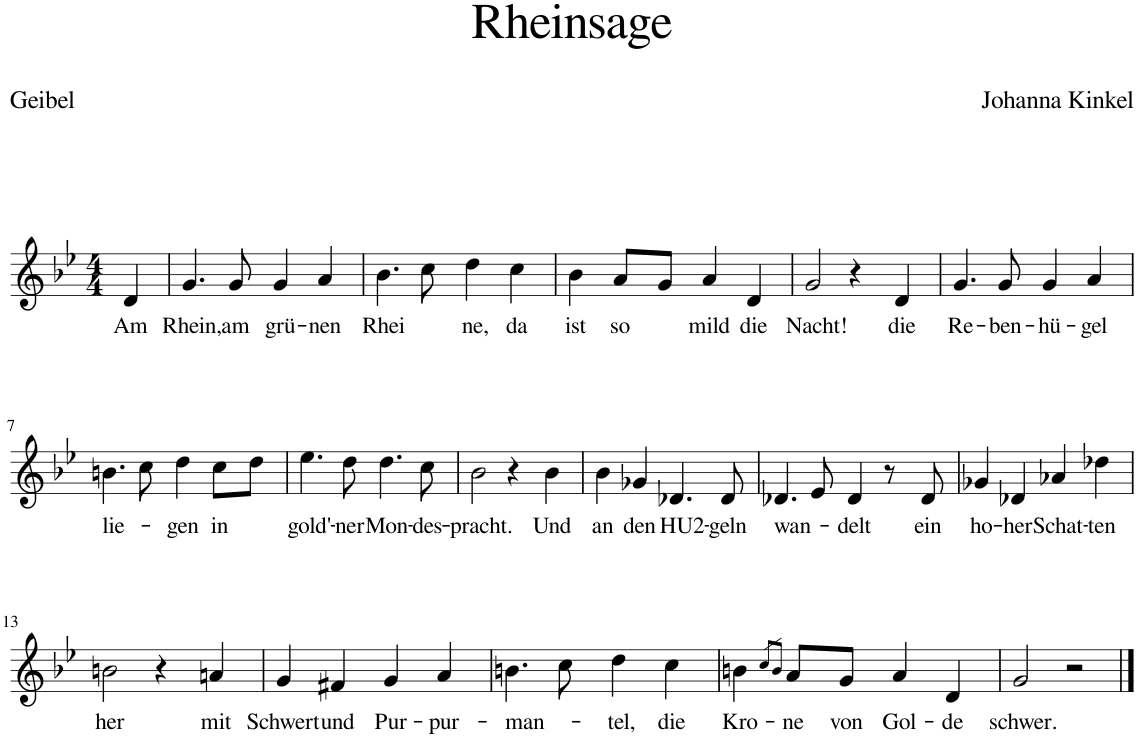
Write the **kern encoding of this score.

**kern	**text
*part1	*part1
*staff1	*staff1
*I"Piano	*
*I'Pno	*
*clefG2	*
*k[b-e-]	*
*M4/4	*
=1	=1
!	!LO:LY:b
4d/	Am
=2	=2
!	!LO:LY:b
4.g/	Rhein,
!	!LO:LY:b
8g/	am
!	!LO:LY:b
4g/	grü-
!	!LO:LY:b
4a/	-nen
=3	=3
!	!LO:LY:b
4.b-\	Rhei
8cc\	.
!	!LO:LY:b
4dd\	-ne,
!	!LO:LY:b
4cc\	da
=4	=4
!	!LO:LY:b
4b-\	ist
!	!LO:LY:b
8a/L	so
8g/J	.
!	!LO:LY:b
4a/	mild
!	!LO:LY:b
4d/	die
=5	=5
!	!LO:LY:b
2g/	Nacht!
4r	.
!	!LO:LY:b
4d/	die
=6	=6
!	!LO:LY:b
4.g/	Re-
!	!LO:LY:b
8g/	-ben-
!	!LO:LY:b
4g/	-hü-
!	!LO:LY:b
4a/	-gel
!!LO:LB:g=z
=7	=7
!	!LO:LY:b
4.bn\	lie-
8cc\	.
!	!LO:LY:b
4dd\	-gen
!	!LO:LY:b
8cc\L	in
8dd\J	.
=8	=8
!	!LO:LY:b
4.ee-\	gold'-
!	!LO:LY:b
8dd\	-ner
!	!LO:LY:b
4.dd\	Mon-
!	!LO:LY:b
8cc\	-des-
=9	=9
!	!LO:LY:b
2b-\	-pracht.
4r	.
!	!LO:LY:b
4b-\	Und
=10	=10
!	!LO:LY:b
4b-\	an
!	!LO:LY:b
4g-X/	den
!	!LO:LY:b
4.d-X/	HU2-
!	!LO:LY:b
8d-/	-geln
=11	=11
!	!LO:LY:b
4.d-X/	wan-
8e-/	.
!	!LO:LY:b
4d-/	-delt
8r	.
!	!LO:LY:b
8d-/	ein
=12	=12
!	!LO:LY:b
4g-X/	ho-
!	!LO:LY:b
4d-X/	-her
!	!LO:LY:b
4a-X/	Schat-
!	!LO:LY:b
4dd-X\	-ten
!!LO:LB:g=z
=13	=13
!	!LO:LY:b
2bn\	her
4r	.
!	!LO:LY:b
4an/	mit
=14	=14
!	!LO:LY:b
4g/	Schwert
!	!LO:LY:b
4f#X/	und
!	!LO:LY:b
4g/	Pur-
!	!LO:LY:b
4a/	-pur-
=15	=15
!	!LO:LY:b
4.bn\	-man-
8cc\	.
!	!LO:LY:b
4dd\	-tel,
!	!LO:LY:b
4cc\	die
=16	=16
!	!LO:LY:b
4bn\	Kro-
8qcc/L	.
8qb/J	.
!	!LO:LY:b
8a/L	-ne
!	!LO:LY:b
8g/J	von
!	!LO:LY:b
4a/	Gol-
!	!LO:LY:b
4d/	-de
=17	=17
!	!LO:LY:b
2g/	schwer.
2r	.
==	==
*-	*-
